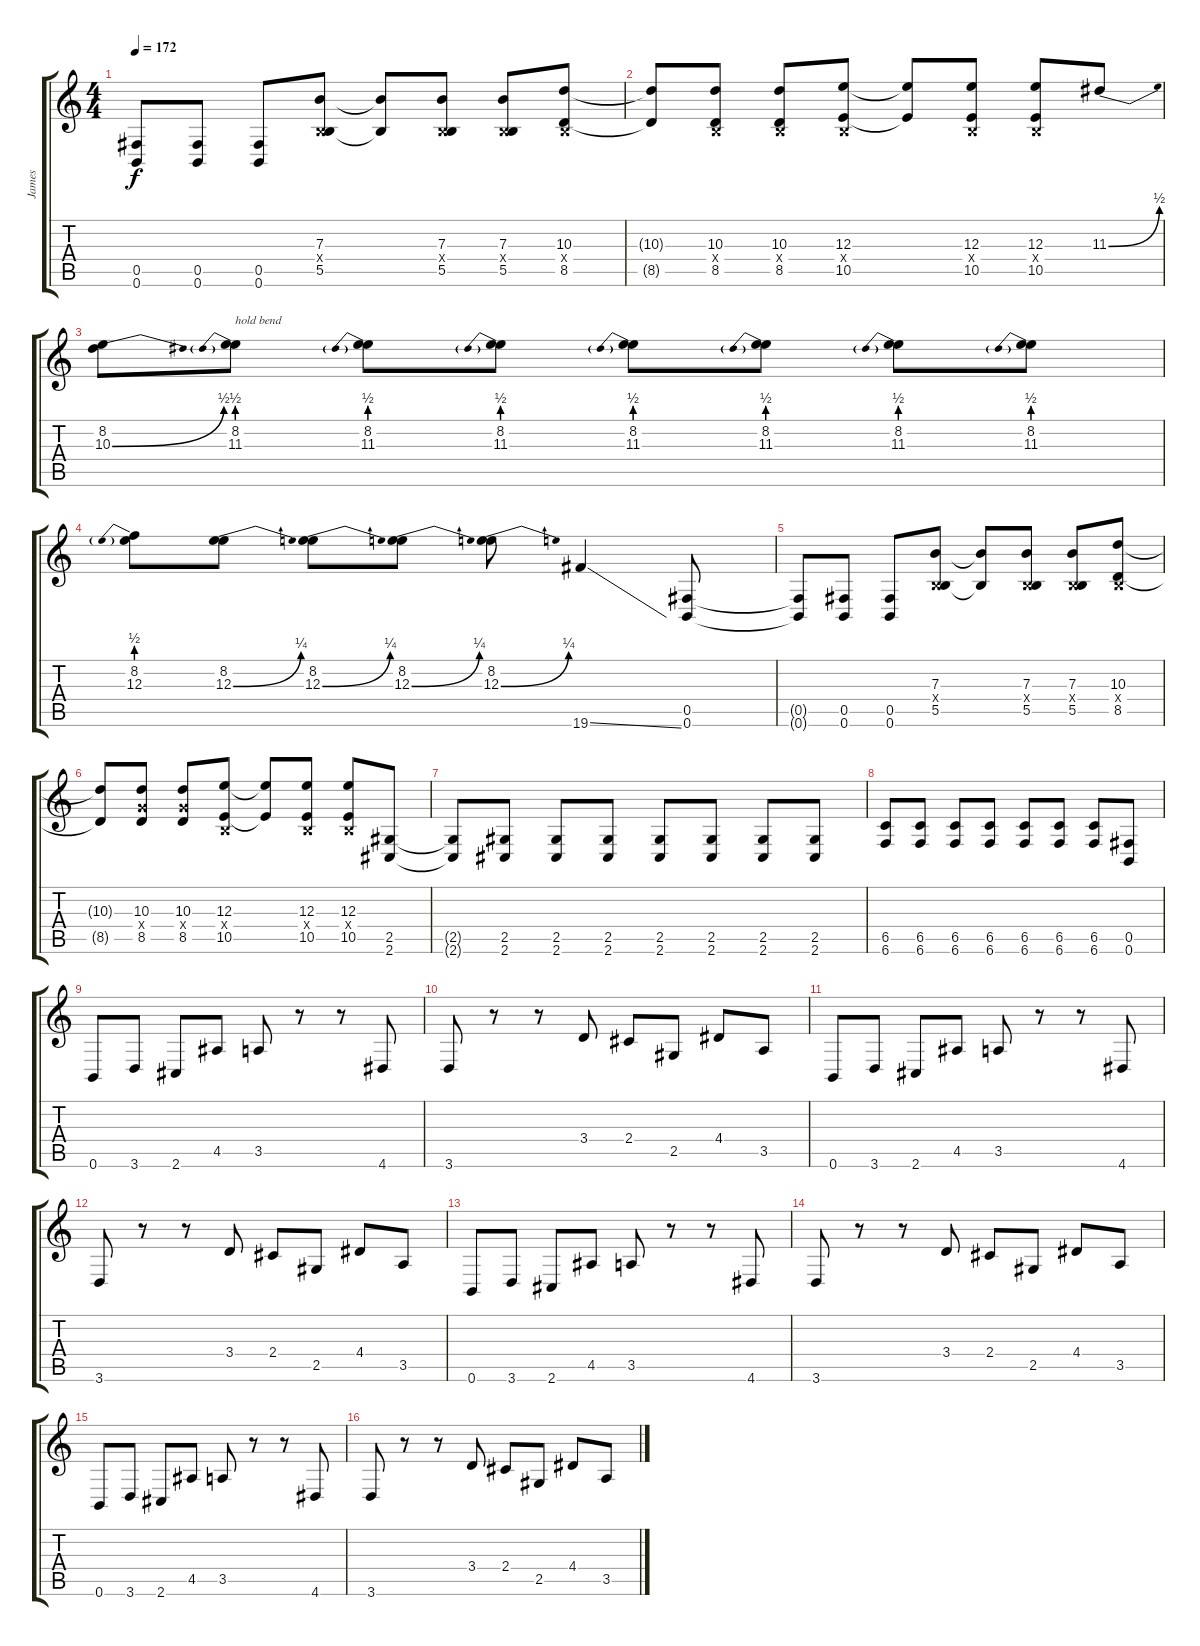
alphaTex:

\track ("James" "James") {instrument distortionguitar}
\staff {score tabs}
\tuning (Db4 Ab3 E3 B2 Gb2 B1) {hide}
\ts (4 4)
\tempo 172
\clef g2
\ks c
(0.5 0.6).8{dy f} (0.5 0.6).8 (0.5 0.6).8 (7.3 0.4{x} 5.5).8 (7.3{t} 5.5{t}).8 (7.3 0.4{x} 5.5).8 (7.3 0.4{x} 5.5).8 (10.3 0.4{x} 8.5).8 |
(10.3{t} 8.5{t}).8 (10.3 0.4{x} 8.5).8 (10.3 0.4{x} 8.5).8 (12.3 0.4{x} 10.5).8 (12.3{t} 10.5{t}).8 (12.3 0.4{x} 10.5).8 (12.3 0.4{x} 10.5).8 11.3{be (bend 0 0 60 2)}.8 |
(8.2 10.3{be (bend 0 0 60 2)}).8 (8.2 11.3{be (prebend 0 2 60 2)}).8{txt "hold bend"} (8.2 11.3{be (prebend 0 2 60 2)}).8 (8.2 11.3{be (prebend 0 2 60 2)}).8 (8.2 11.3{be (prebend 0 2 60 2)}).8 (8.2 11.3{be (prebend 0 2 60 2)}).8 (8.2 11.3{be (prebend 0 2 60 2)}).8 (8.2 11.3{be (prebend 0 2 60 2)}).8 |
(8.2 12.3{be (prebend 0 2 60 2)}).8 (8.2 12.3{be (bend 0 0 60 1)}).8 (8.2 12.3{be (bend 0 0 60 1)}).8 (8.2 12.3{be (bend 0 0 60 1)}).8 (8.2 12.3{be (bend 0 0 60 1)}).8 19.6{ss}.4 (0.5 0.6).8 |
(0.5{t} 0.6{t}).8 (0.5 0.6).8 (0.5 0.6).8 (7.3 0.4{x} 5.5).8 (7.3{t} 5.5{t}).8 (7.3 0.4{x} 5.5).8 (7.3 0.4{x} 5.5).8 (10.3 0.4{x} 8.5).8 |
(10.3{t} 8.5{t}).8 (10.3 8.4{x} 8.5).8 (10.3 8.4{x} 8.5).8 (12.3 0.4{x} 10.5).8 (12.3{t} 10.5{t}).8 (12.3 0.4{x} 10.5).8 (12.3 0.4{x} 10.5).8 (2.5 2.6).8 |
(2.5{t} 2.6{t}).8 (2.5 2.6).8 (2.5 2.6).8 (2.5 2.6).8 (2.5 2.6).8 (2.5 2.6).8 (2.5 2.6).8 (2.5 2.6).8 |
(6.5 6.6).8 (6.5 6.6).8 (6.5 6.6).8 (6.5 6.6).8 (6.5 6.6).8 (6.5 6.6).8 (6.5 6.6).8 (0.5 0.6).8 |
0.6.8 3.6.8 2.6.8 4.5.8 3.5.8 r.8 r.8 4.6.8 |
3.6.8 r.8 r.8 3.4.8 2.4.8 2.5.8 4.4.8 3.5.8 |
0.6.8 3.6.8 2.6.8 4.5.8 3.5.8 r.8 r.8 4.6.8 |
3.6.8 r.8 r.8 3.4.8 2.4.8 2.5.8 4.4.8 3.5.8 |
0.6.8 3.6.8 2.6.8 4.5.8 3.5.8 r.8 r.8 4.6.8 |
3.6.8 r.8 r.8 3.4.8 2.4.8 2.5.8 4.4.8 3.5.8 |
0.6.8 3.6.8 2.6.8 4.5.8 3.5.8 r.8 r.8 4.6.8 |
3.6.8 r.8 r.8 3.4.8 2.4.8 2.5.8 4.4.8 3.5.8
